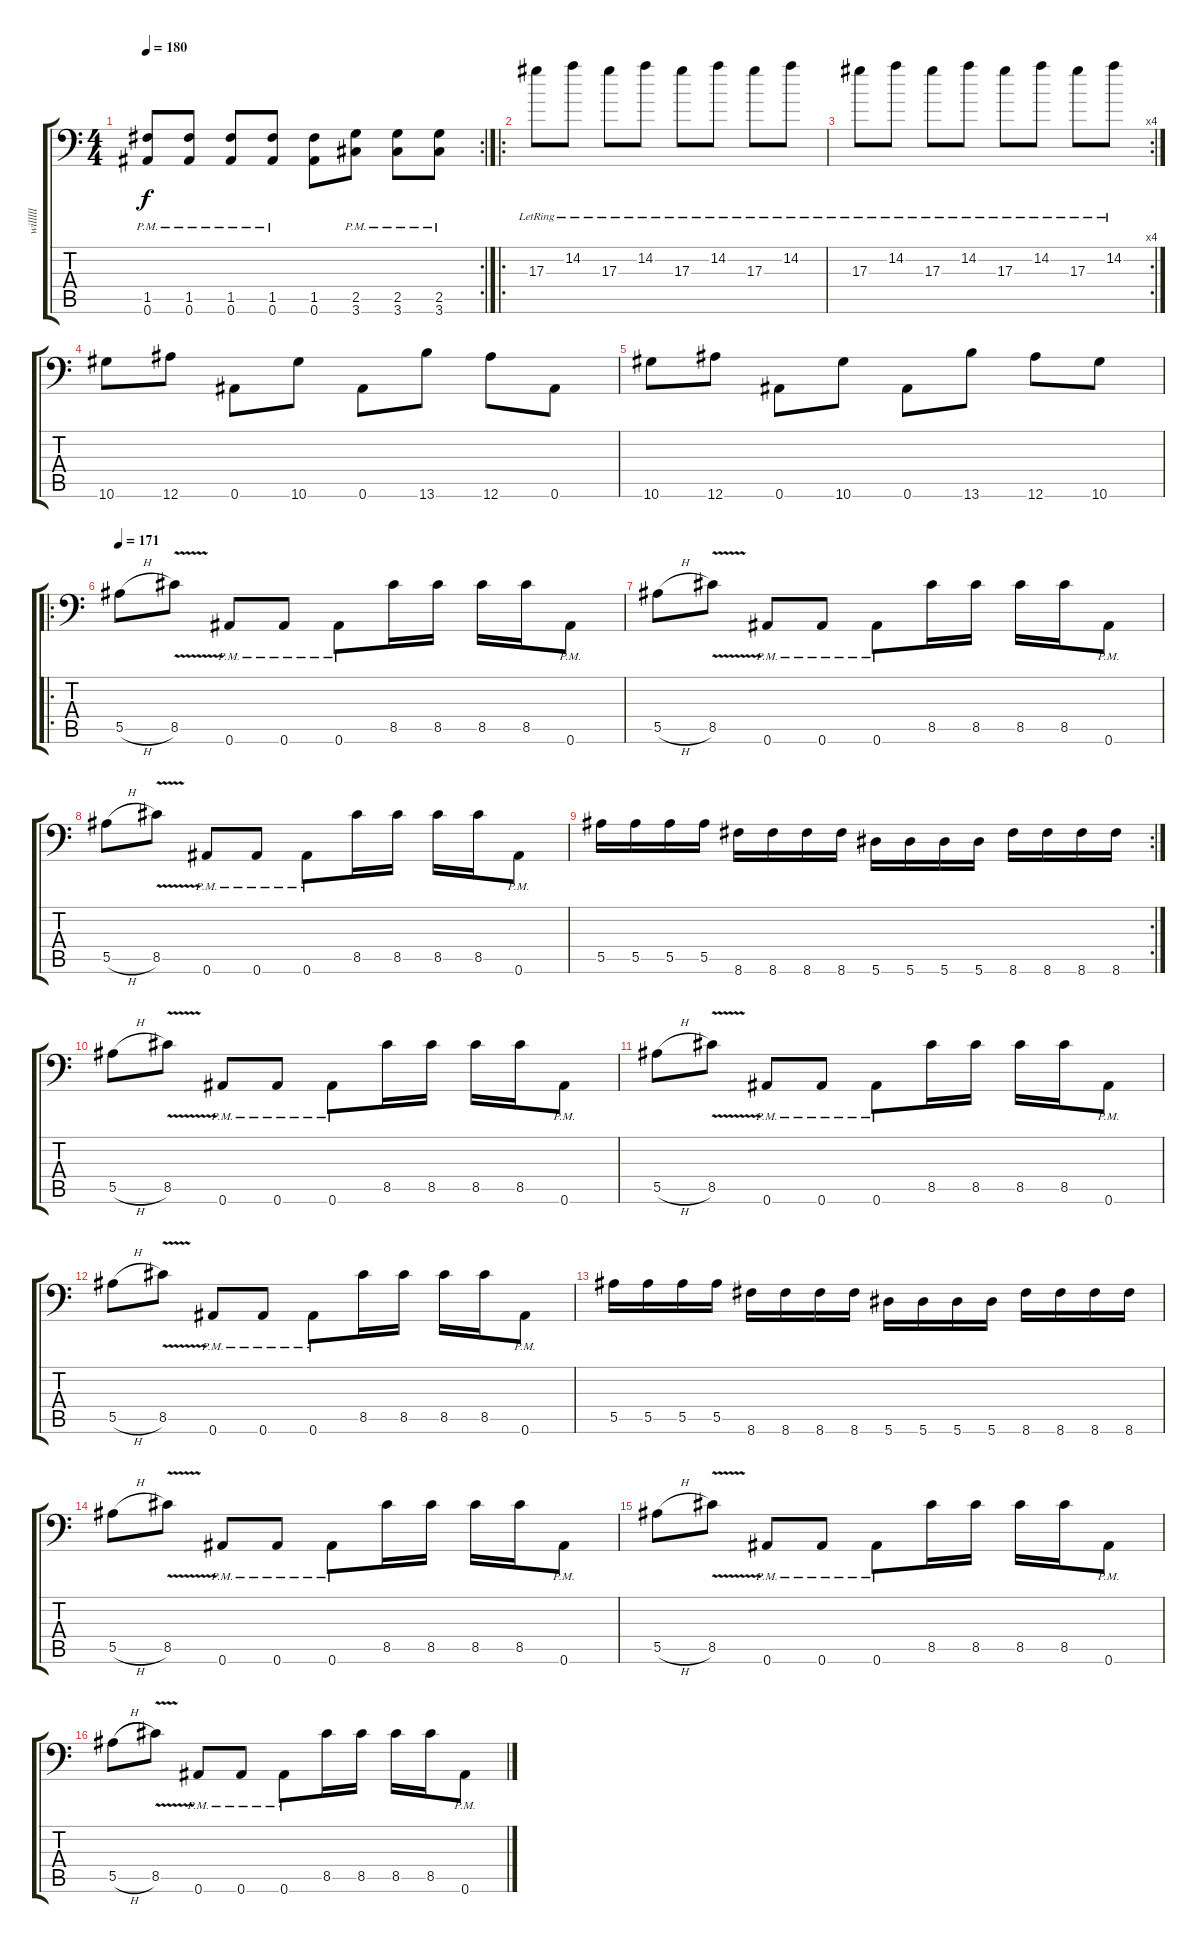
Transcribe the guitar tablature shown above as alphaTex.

\track ("willlll" "willlll") {instrument distortionguitar}
\staff {score tabs}
\tuning (C4 G3 Eb3 Bb2 F2 Bb1) {hide}
\rc 2
\ts (4 4)
\tempo 180
\clef f4
\ks c
(1.5{pm} 0.6{pm}).8{dy f} (1.5{pm} 0.6{pm}).8 (1.5{pm} 0.6{pm}).8 (1.5{pm} 0.6{pm}).8 (1.5 0.6).8 (2.5{pm} 3.6{pm}).8 (2.5{pm} 3.6{pm}).8 (2.5{pm} 3.6{pm}).8 |
\ro
17.3{lr}.8 14.2{lr}.8 17.3{lr}.8 14.2{lr}.8 17.3{lr}.8 14.2{lr}.8 17.3{lr}.8 14.2{lr}.8 |
\rc 4
17.3{lr}.8 14.2{lr}.8 17.3{lr}.8 14.2{lr}.8 17.3{lr}.8 14.2{lr}.8 17.3{lr}.8 14.2{lr}.8 |
10.6.8 12.6.8 0.6.8 10.6.8 0.6.8 13.6.8 12.6.8 0.6.8 |
10.6.8 12.6.8 0.6.8 10.6.8 0.6.8 13.6.8 12.6.8 10.6.8 |
\ro
\tempo 171
5.5{h}.8 8.5{v}.8 0.6{pm}.8 0.6{pm}.8 0.6{pm}.8 8.5.16 8.5.16 8.5.16 8.5.16 0.6{pm}.8 |
5.5{h}.8 8.5{v}.8 0.6{pm}.8 0.6{pm}.8 0.6{pm}.8 8.5.16 8.5.16 8.5.16 8.5.16 0.6{pm}.8 |
5.5{h}.8 8.5{v}.8 0.6{pm}.8 0.6{pm}.8 0.6{pm}.8 8.5.16 8.5.16 8.5.16 8.5.16 0.6{pm}.8 |
\rc 2
5.5.16 5.5.16 5.5.16 5.5.16 8.6.16 8.6.16 8.6.16 8.6.16 5.6.16 5.6.16 5.6.16 5.6.16 8.6.16 8.6.16 8.6.16 8.6.16 |
5.5{h}.8 8.5{v}.8 0.6{pm}.8 0.6{pm}.8 0.6{pm}.8 8.5.16 8.5.16 8.5.16 8.5.16 0.6{pm}.8 |
5.5{h}.8 8.5{v}.8 0.6{pm}.8 0.6{pm}.8 0.6{pm}.8 8.5.16 8.5.16 8.5.16 8.5.16 0.6{pm}.8 |
5.5{h}.8 8.5{v}.8 0.6{pm}.8 0.6{pm}.8 0.6{pm}.8 8.5.16 8.5.16 8.5.16 8.5.16 0.6{pm}.8 |
5.5.16 5.5.16 5.5.16 5.5.16 8.6.16 8.6.16 8.6.16 8.6.16 5.6.16 5.6.16 5.6.16 5.6.16 8.6.16 8.6.16 8.6.16 8.6.16 |
5.5{h}.8 8.5{v}.8 0.6{pm}.8 0.6{pm}.8 0.6{pm}.8 8.5.16 8.5.16 8.5.16 8.5.16 0.6{pm}.8 |
5.5{h}.8 8.5{v}.8 0.6{pm}.8 0.6{pm}.8 0.6{pm}.8 8.5.16 8.5.16 8.5.16 8.5.16 0.6{pm}.8 |
5.5{h}.8 8.5{v}.8 0.6{pm}.8 0.6{pm}.8 0.6{pm}.8 8.5.16 8.5.16 8.5.16 8.5.16 0.6{pm}.8
